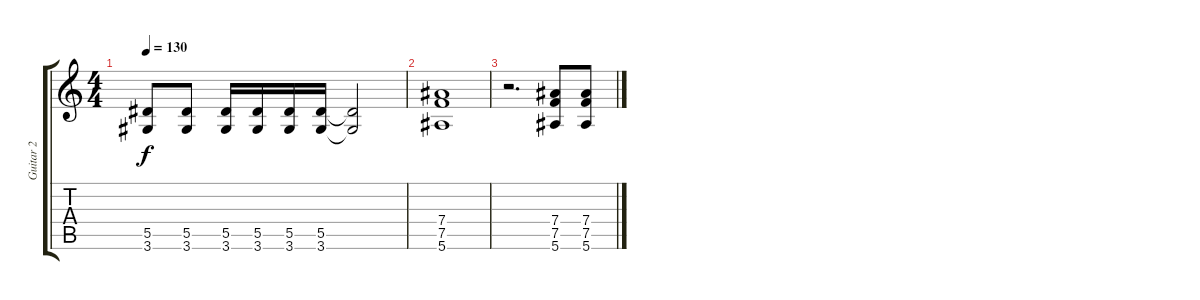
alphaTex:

\track ("Guitar 2" "Guitar 2") {instrument distortionguitar}
\staff {score tabs}
\tuning (F4 C4 Ab3 Eb3 Bb2 F2) {hide}
\ts (4 4)
\tempo 130
\clef g2
\ks c
(5.5 3.6).8{dy f} (5.5 3.6).8 (5.5 3.6).16 (5.5 3.6).16 (5.5 3.6).16 (5.5 3.6).16 (5.5{t} 3.6{t}).2 |
(7.4 7.5 5.6).1 |
r.2{d} (7.4 7.5 5.6).8 (7.4 7.5 5.6).8
